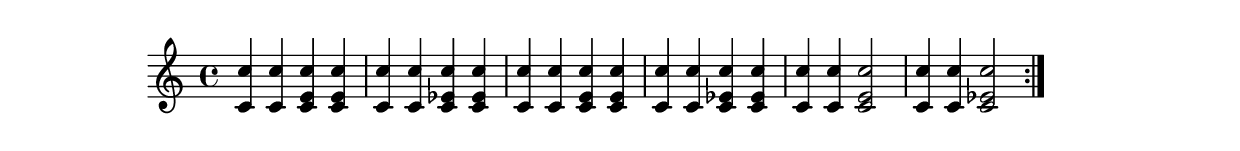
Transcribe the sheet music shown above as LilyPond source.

\language "english"
\version "2.22.2"

\score {
  \new Staff {
    \repeat volta 2 {
      
      <c' c''>4
      <c' c''>4
      <c' e' c''>4
      <c' e' c''>4

      <c' c''>4
      <c' c''>4
      <c' ef' c''>4
      <c' ef' c''>4

      <c' c''>4
      <c' c''>4
      <c' e' c''>4
      <c' e' c''>4

      <c' c''>4
      <c' c''>4
      <c' ef' c''>4
      <c' ef' c''>4

      <c' c''>4
      <c' c''>4
      <c' e' c''>2

      <c' c''>4
      <c' c''>4
      <c' ef' c''>2

    }
  }
}